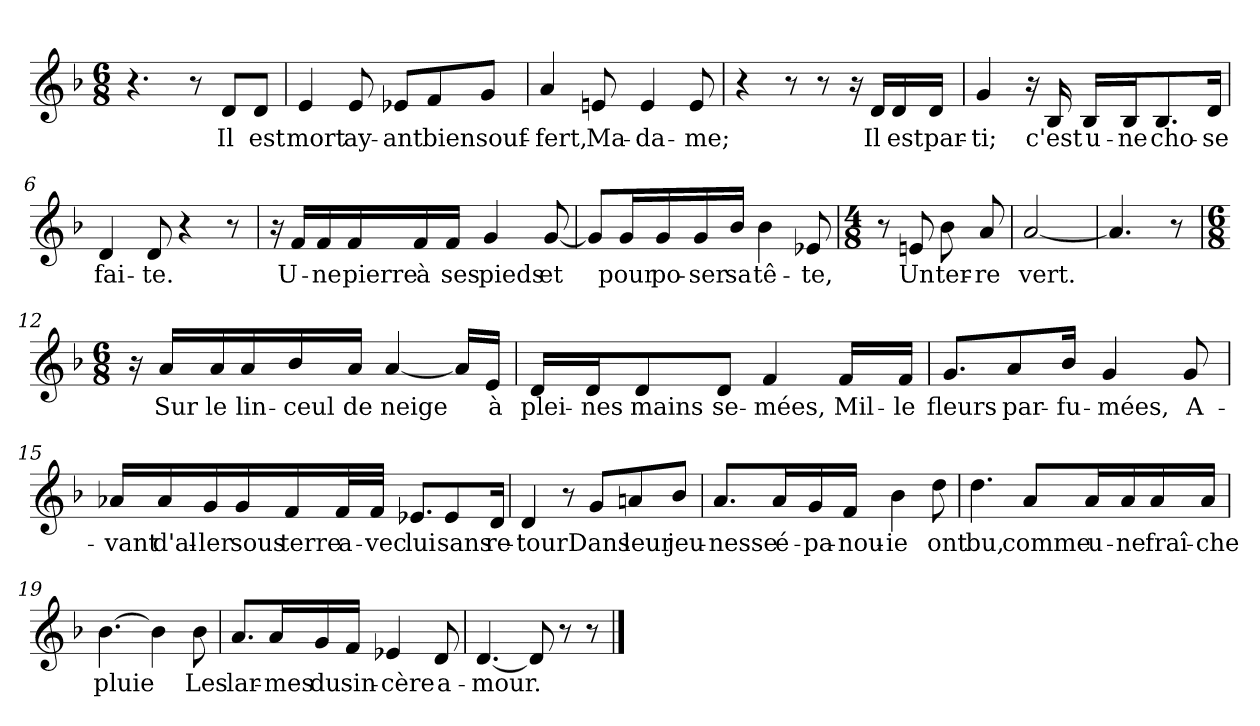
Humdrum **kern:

**kern	**text
*part1	*part1
*staff1	*staff1
*clefG2	*
*k[b-]	*
*M6/8	*
=1	=1
4.r	.
8r	.
!	!LO:LY:b
8d/L	Il
!	!LO:LY:b
8d/J	est
=2	=2
!	!LO:LY:b
4e/	mort
!	!LO:LY:b
8e/	ay-
!	!LO:LY:b
8e-X/L	-ant
!	!LO:LY:b
8f/	bien
!	!LO:LY:b
8g/J	souf-
=3	=3
!	!LO:LY:b
4a/	-fert,
!	!LO:LY:b
8en/	Ma-
!	!LO:LY:b
4e/	-da-
!	!LO:LY:b
8e/	-me;
=4	=4
4r	.
8r	.
8r	.
16r	.
!	!LO:LY:b
16d/LL	Il
!	!LO:LY:b
16d/	est
!	!LO:LY:b
16d/JJ	par-
=5	=5
!	!LO:LY:b
4g/	-ti;
16r	.
!	!LO:LY:b
16B-/	c'est
!	!LO:LY:b
16B-/LL	u-
!	!LO:LY:b
16B-/J	-ne
!	!LO:LY:b
8.B-/	cho-
!	!LO:LY:b
16d/Jk	-se
=6	=6
!	!LO:LY:b
4d/	fai-
!	!LO:LY:b
8d/	-te.
4r	.
8r	.
!!LO:LB:g=z
=7	=7
16r	.
!	!LO:LY:b
16f/LL	U-
!	!LO:LY:b
16f/	-ne
!	!LO:LY:b
16f/	pierre
!	!LO:LY:b
16f/	à
!	!LO:LY:b
16f/JJ	ses
!	!LO:LY:b
4g/	pieds
!	!LO:LY:b
[8g/	et
=8	=8
8g/L]	.
!	!LO:LY:b
16g/L	pour
!	!LO:LY:b
16g/	po-
!	!LO:LY:b
16g/	-ser
!	!LO:LY:b
16b-/JJ	sa
!	!LO:LY:b
4b-\	tê-
!	!LO:LY:b
8e-X/	-te,
=9	=9
*M4/8	*
8r	.
!	!LO:LY:b
8en/	Un
!	!LO:LY:b
8b-\	ter-
!	!LO:LY:b
8a/	-re
=10	=10
!	!LO:LY:b
[2a/	vert.
=11	=11
4.a/]	.
8r	.
=12	=12
*M6/8	*
16r	.
!	!LO:LY:b
16a/LL	Sur
!	!LO:LY:b
16a/	le
!	!LO:LY:b
16a/	lin-
!	!LO:LY:b
16b-/	-ceul
!	!LO:LY:b
16a/JJ	de
!	!LO:LY:b
[4a/	neige
16a/LL]	.
!	!LO:LY:b
16e/JJ	à
!!LO:LB:g=z
=13	=13
!	!LO:LY:b
16d/LL	plei-
!	!LO:LY:b
16d/J	-nes
!	!LO:LY:b
8d/	mains
!	!LO:LY:b
8d/J	se-
!	!LO:LY:b
4f/	-mées,
!	!LO:LY:b
16f/LL	Mil-
!	!LO:LY:b
16f/JJ	-le
=14	=14
!	!LO:LY:b
8.g/L	fleurs
!	!LO:LY:b
8a/	par-
!	!LO:LY:b
16b-/Jk	-fu-
!	!LO:LY:b
4g/	-mées,
!	!LO:LY:b
8g/	A-
=15	=15
!	!LO:LY:b
16a-X/LL	-vant
!	!LO:LY:b
16a-/	d'al-
!	!LO:LY:b
16g/	-ler
!	!LO:LY:b
16g/	sous
!	!LO:LY:b
16f/	terre
!	!LO:LY:b
32f/L	a-
!	!LO:LY:b
32f/JJJ	-vec
!	!LO:LY:b
8.e-X/L	lui
!	!LO:LY:b
8e-/	sans
!	!LO:LY:b
16d/Jk	re-
=16	=16
!	!LO:LY:b
4d/	-tour
8r	.
!	!LO:LY:b
8g/L	Dans
!	!LO:LY:b
8an/	leur
!	!LO:LY:b
8b-/J	jeu-
!!LO:LB:g=z
=17	=17
!	!LO:LY:b
8.a/L	-nesse
!	!LO:LY:b
16a/L	é-
!	!LO:LY:b
16g/	-pa-
!	!LO:LY:b
16f/JJ	-nou-
!	!LO:LY:b
4b-\	-ie
!	!LO:LY:b
8dd\	ont
=18	=18
!	!LO:LY:b
4.dd\	bu,
!	!LO:LY:b
8a/L	comme
!	!LO:LY:b
16a/L	u-
!	!LO:LY:b
16a/	-ne
!	!LO:LY:b
16a/	fraî-
!	!LO:LY:b
16a/JJ	-che
=19	=19
!	!LO:LY:b
[4.b-\	pluie
4b-\]	.
!	!LO:LY:b
8b-\	Les
=20	=20
!	!LO:LY:b
8.a/L	lar-
!	!LO:LY:b
16a/L	-mes
!	!LO:LY:b
16g/	du
!	!LO:LY:b
16f/JJ	sin-
!	!LO:LY:b
4e-X/	-cère
!	!LO:LY:b
8d/	a-
=21	=21
!	!LO:LY:b
[4.d/	-mour.
8d/]	.
8r	.
8r	.
==	==
*-	*-
